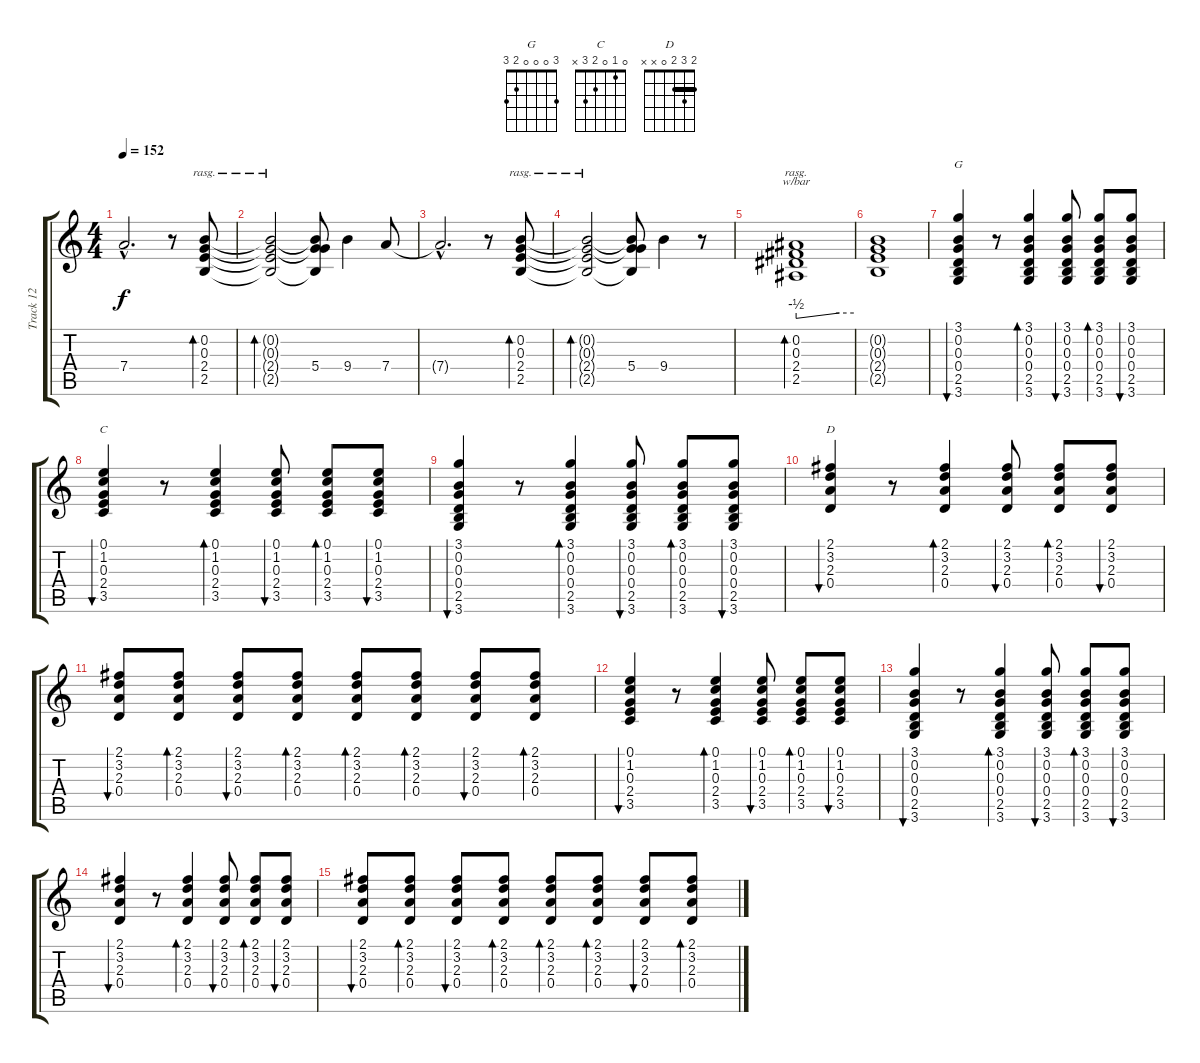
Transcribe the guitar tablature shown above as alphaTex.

\track ("Track 12" "Track 12") {instrument acousticguitarsteel}
\staff {score tabs}
\tuning (E4 B3 G3 D3 A2 E2) {hide}
\chord ("G" 3 0 0 0 2 3)
\chord ("C" 0 1 0 2 3 x)
\chord ("D" 2 3 2 0 x x) {barre 2}
\ts (4 4)
\tempo 152
\clef g2
\ks c
7.4{hac t}.2{d dy f} r.8 (0.2 0.3 2.4 2.5).8{bd 480 rasg ii} |
(0.2{t} 0.3{t} 2.4{t} 2.5{t}).2{bd 480 rasg ii volume 11 instrument electricguitarclean} (0.2{t} 0.3{t} 5.4 2.5{t}).8 9.4.4 7.4.8 |
7.4{hac t}.2{d} r.8 (0.2 0.3 2.4 2.5).8{bd 480 rasg ii} |
(0.2{t} 0.3{t} 2.4{t} 2.5{t}).2{bd 480 rasg ii volume 11 instrument electricguitarclean} (0.2{t} 0.3{t} 5.4 2.5{t}).8 9.4.4 r.8 |
(0.2 0.3 2.4 2.5).1{tbe (custom default 0 -2 45 0 60 0) bd 480 rasg ii} |
(0.2{t} 0.3{t} 2.4{t} 2.5{t}).1{volume 0 instrument acousticguitarsteel} |
(3.1 0.2 0.3 0.4 2.5 3.6).4{bu 60 ch "G"} r.8 (3.1 0.2 0.3 0.4 2.5 3.6).4{bd 60} (3.1 0.2 0.3 0.4 2.5 3.6).8{bu 60} (3.1 0.2 0.3 0.4 2.5 3.6).8{bd 60} (3.1 0.2 0.3 0.4 2.5 3.6).8{bu 60} |
(0.1 1.2 0.3 2.4 3.5).4{bu 60 ch "C"} r.8 (0.1 1.2 0.3 2.4 3.5).4{bd 60} (0.1 1.2 0.3 2.4 3.5).8{bu 60} (0.1 1.2 0.3 2.4 3.5).8{bd 60} (0.1 1.2 0.3 2.4 3.5).8{bu 60} |
(3.1 0.2 0.3 0.4 2.5 3.6).4{bu 60} r.8 (3.1 0.2 0.3 0.4 2.5 3.6).4{bd 60} (3.1 0.2 0.3 0.4 2.5 3.6).8{bu 60} (3.1 0.2 0.3 0.4 2.5 3.6).8{bd 60} (3.1 0.2 0.3 0.4 2.5 3.6).8{bu 60} |
(2.1 3.2 2.3 0.4).4{bu 60 ch "D"} r.8 (2.1 3.2 2.3 0.4).4{bd 60} (2.1 3.2 2.3 0.4).8{bu 60} (2.1 3.2 2.3 0.4).8{bd 60} (2.1 3.2 2.3 0.4).8{bu 60} |
(2.1 3.2 2.3 0.4).8{bu 60} (2.1 3.2 2.3 0.4).8{bd 60} (2.1 3.2 2.3 0.4).8{bu 60} (2.1 3.2 2.3 0.4).8{bd 60} (2.1 3.2 2.3 0.4).8{bd 60} (2.1 3.2 2.3 0.4).8{bd 60} (2.1 3.2 2.3 0.4).8{bu 60} (2.1 3.2 2.3 0.4).8{bd 60} |
(0.1 1.2 0.3 2.4 3.5).4{bu 60} r.8 (0.1 1.2 0.3 2.4 3.5).4{bd 60} (0.1 1.2 0.3 2.4 3.5).8{bu 60} (0.1 1.2 0.3 2.4 3.5).8{bd 60} (0.1 1.2 0.3 2.4 3.5).8{bu 60} |
(3.1 0.2 0.3 0.4 2.5 3.6).4{bu 60} r.8 (3.1 0.2 0.3 0.4 2.5 3.6).4{bd 60} (3.1 0.2 0.3 0.4 2.5 3.6).8{bu 60} (3.1 0.2 0.3 0.4 2.5 3.6).8{bd 60} (3.1 0.2 0.3 0.4 2.5 3.6).8{bu 60} |
(2.1 3.2 2.3 0.4).4{bu 60} r.8 (2.1 3.2 2.3 0.4).4{bd 60} (2.1 3.2 2.3 0.4).8{bu 60} (2.1 3.2 2.3 0.4).8{bd 60} (2.1 3.2 2.3 0.4).8{bu 60} |
(2.1 3.2 2.3 0.4).8{bu 60} (2.1 3.2 2.3 0.4).8{bd 60} (2.1 3.2 2.3 0.4).8{bu 60} (2.1 3.2 2.3 0.4).8{bd 60} (2.1 3.2 2.3 0.4).8{bd 60} (2.1 3.2 2.3 0.4).8{bd 60} (2.1 3.2 2.3 0.4).8{bu 60} (2.1 3.2 2.3 0.4).8{bd 60}
